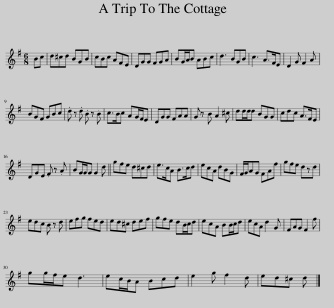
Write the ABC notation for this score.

X:1
L:1/8
M:6/8
I:linebreak $
K:G
V:1 treble
V:1
 Bc | d^cd BGB | cBc AFE | DGG FGA | BG/A/B ABc | %5
 d3 BGB | c3 A>FE | D2 G F2 A |$ BGF GBc | .d z .d .B z .B | %10
 c>Bc AG/F/E | DGG FAA | G z B A2 ^c | dd/d/d BGG | cdc A>FE |$ %15
 DGE .F z .A | BG/G/G G2 d || gfe d^cd | e>cA B>cd | ecA dBG | %20
 F/G/AG FAf | gfe dzd |$ edc B z d | efg fed | ed^c def | %25
 gfe dB/c/d | ecA BB/c/d | ecA d2 G | FAG F2 f |$ gg/f/e d3 | %30
 ec/B/A Bcd | e2 g f2 d | ed^c d |] %33
